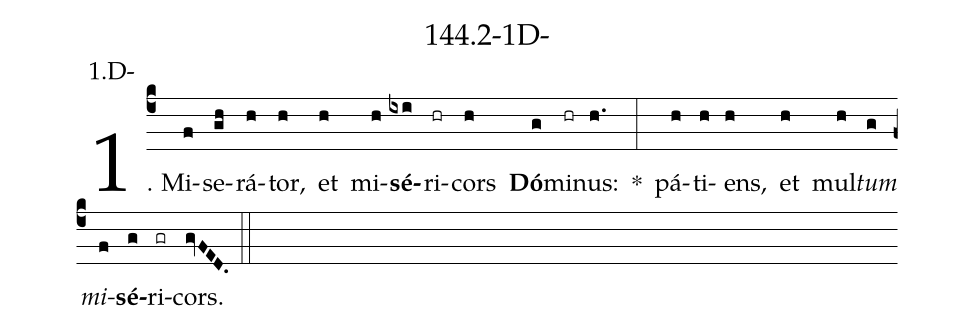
name: 144.2-1D-;
annotation: 1.D-;
%%
(c4)1. Mi(f)se(gh)rá(h)tor,(h) et(h) mi(h)<b>sé</b>(ixi)ri(hr)cors(h) <b>Dó</b>(g)mi(hr)nus:(h.) *(:) pá(h)ti(h)ens,(h) et(h) mul(h)<i>tum</i>(g) <i>mi</i>(f)<b>sé</b>(g)ri(gr)cors.(gvFED.) (::)
